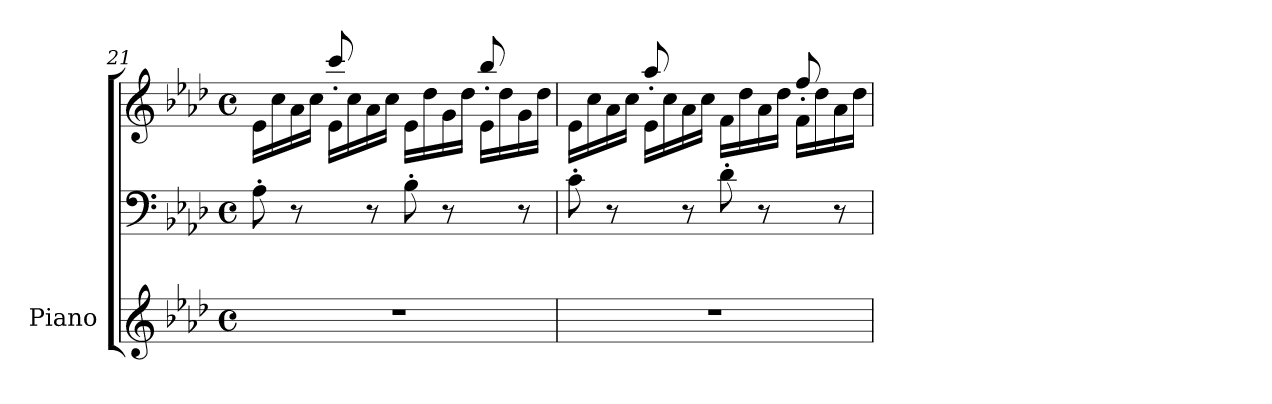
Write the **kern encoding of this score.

**kern	**kern	**kern
*part1	*part1	*part1
*staff3	*staff2	*staff1
*I"Piano	*	*
*I'Pno	*	*
*clefG2	*clefF4	*clefG2
*k[b-e-a-d-]	*k[b-e-a-d-]	*k[b-e-a-d-]
*M4/4	*M4/4	*M4/4
*met(c)	*met(c)	*met(c)
=21	=21	=21
*	*	*^
1r	8A-'\	16e-\LL	4ryy
.	.	16cc\	.
.	8r	16a-\	.
.	.	16cc\JJ	.
.	8ryy	16e-\LL	8ccc'>/
.	.	16cc\	.
.	8r	16a-\	4.ryy
.	.	16cc\JJ	.
.	8B-'\	16e-\LL	.
.	.	16dd-\	.
.	8r	16g\	.
.	.	16dd-\JJ	.
.	8ryy	16e-\LL	8bb-'>/
.	.	16dd-\	.
.	8r	16g\	8ryy
.	.	16dd-\JJ	.
!!LO:LB:g=z	!!
=22	=22	=22	=22
1r	8c'\	16e-\LL	4ryy
.	.	16cc\	.
.	8r	16a-\	.
.	.	16cc\JJ	.
.	8ryy	16e-\LL	8aa-'>/
.	.	16cc\	.
.	8r	16a-\	4.ryy
.	.	16cc\JJ	.
.	8d-'\	16f\LL	.
.	.	16dd-\	.
.	8r	16a-\	.
.	.	16dd-\JJ	.
.	8ryy	16f\LL	8ff'>/
.	.	16dd-\	.
.	8r	16a-\	8ryy
.	.	16dd-\JJ	.
*	*	*v	*v
=	=	=
*-	*-	*-
